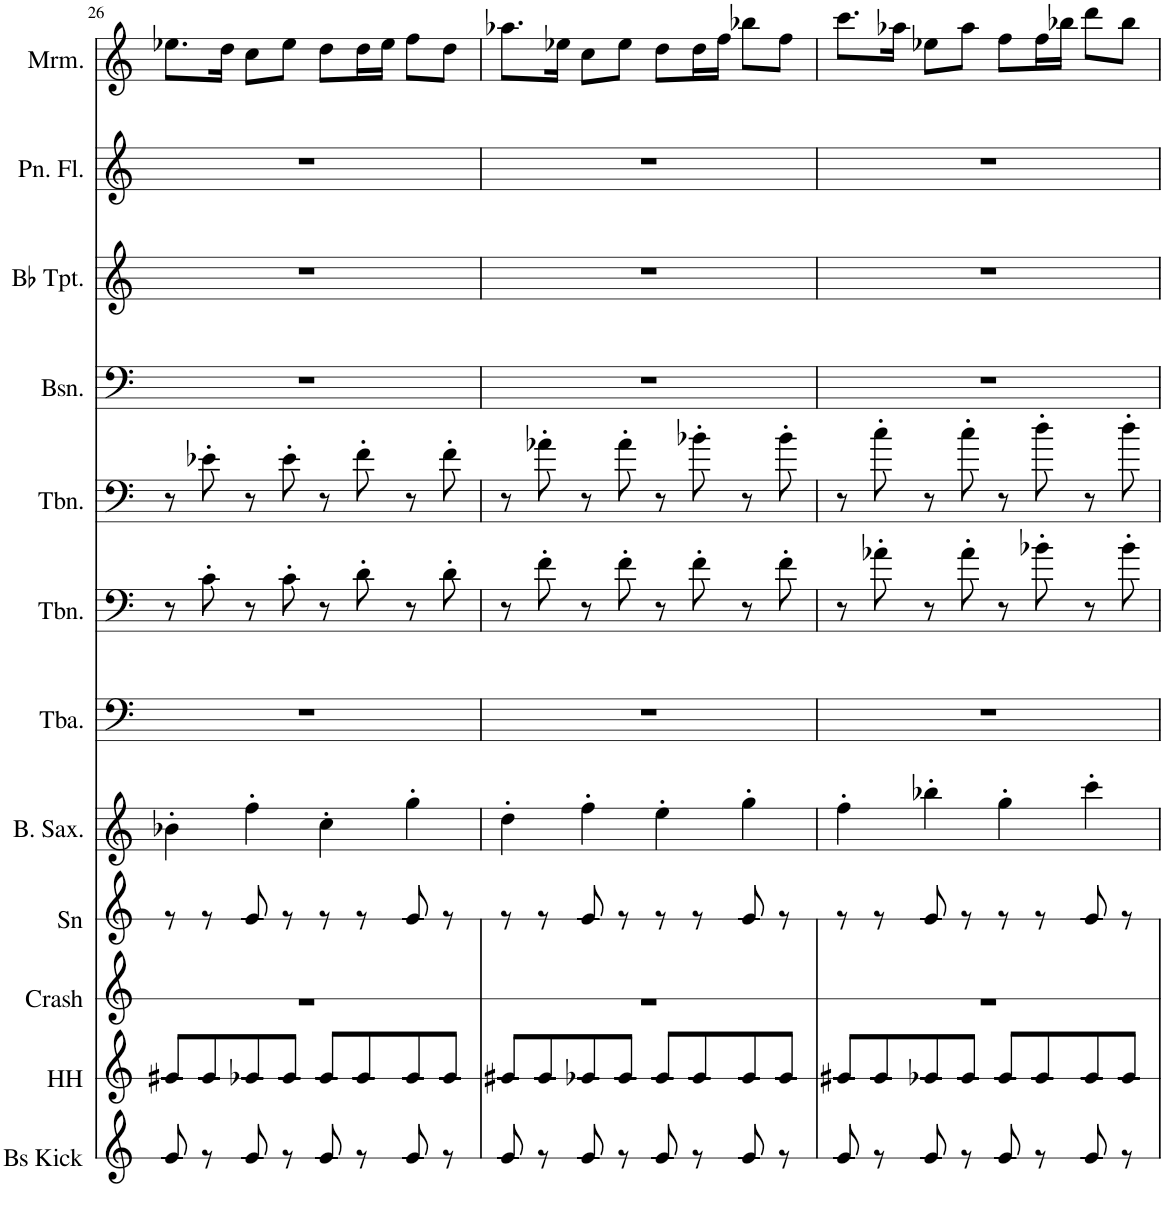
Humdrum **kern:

**kern	**kern	**kern	**kern	**kern	**kern	**kern	**kern	**kern	**kern	**kern	**kern
*part12	*part11	*part10	*part9	*part8	*part7	*part6	*part5	*part4	*part3	*part2	*part1
*staff12	*staff11	*staff10	*staff9	*staff8	*staff7	*staff6	*staff5	*staff4	*staff3	*staff2	*staff1
*I"Bass Kick	*I"Hi-Hats	*I"Crash	*I"Snare	*I"Bass Saxophone	*I"Tuba	*I"Trombone	*I"Trombone	*I"Bassoon	*I"Bb Trumpet	*I"Pan Flute	*I"Marimba
*I'Bs Kick	*I'HH	*I'Crash	*I'Sn	*I'B. Sax.	*I'Tba.	*I'Tbn.	*I'Tbn.	*I'Bsn.	*I'Bb Tpt.	*I'Pn. Fl.	*I'Mrm.
!!LO:PB:g=z
*clefG2	*clefG2	*clefG2	*clefG2	*clefG2	*clefF4	*clefF4	*clefF4	*clefF4	*clefG2	*clefG2	*clefG2
*Trd-7c-12	*Trd-7c-12	*Trd-7c-12	*Trd-7c-12	*Trd15c26	*	*	*	*	*Trd1c2	*	*
*k[]	*k[]	*k[]	*k[]	*k[]	*k[]	*k[]	*k[]	*k[]	*k[]	*k[]	*k[]
*M4/4	*M4/4	*M4/4	*M4/4	*M4/4	*M4/4	*M4/4	*M4/4	*M4/4	*M4/4	*M4/4	*M4/4
=26	=26	=26	=26	=26	=26	=26	=26	=26	=26	=26	=26
8CCC/	8GGG#X/L	1r	8r	4b-X'\	1r	8r	8r	1r	1r	1r	8.ee-X\L
8r	8GGG#/	.	8r	.	.	8c'\	8e-X'\	.	.	.	.
.	.	.	.	.	.	.	.	.	.	.	16dd\Jk
8CCC/	8BBB-X/	.	8CCC/	4ff'\	.	8r	8r	.	.	.	8cc\L
8r	8GGG#/J	.	8r	.	.	8c'\	8e-'\	.	.	.	8ee-\J
8CCC/	8GGG#/L	.	8r	4cc'\	.	8r	8r	.	.	.	8dd\L
8r	8GGG#/	.	8r	.	.	8d'\	8f'\	.	.	.	16dd\L
.	.	.	.	.	.	.	.	.	.	.	16ee-\JJ
8CCC/	8BBB-/	.	8CCC/	4gg'\	.	8r	8r	.	.	.	8ff\L
8r	8GGG#/J	.	8r	.	.	8d'\	8f'\	.	.	.	8dd\J
=27	=27	=27	=27	=27	=27	=27	=27	=27	=27	=27	=27
8CCC/	8GGG#X/L	1r	8r	4dd'\	1r	8r	8r	1r	1r	1r	8.aa-X\L
8r	8GGG#/	.	8r	.	.	8f'\	8a-X'\	.	.	.	.
.	.	.	.	.	.	.	.	.	.	.	16ee-X\Jk
8CCC/	8BBB-X/	.	8CCC/	4ff'\	.	8r	8r	.	.	.	8cc\L
8r	8GGG#/J	.	8r	.	.	8f'\	8a-'\	.	.	.	8ee-\J
8CCC/	8GGG#/L	.	8r	4ee'\	.	8r	8r	.	.	.	8dd\L
8r	8GGG#/	.	8r	.	.	8f'\	8b-X'\	.	.	.	16dd\L
.	.	.	.	.	.	.	.	.	.	.	16ff\JJ
8CCC/	8BBB-/	.	8CCC/	4gg'\	.	8r	8r	.	.	.	8bb-X\L
8r	8GGG#/J	.	8r	.	.	8f'\	8b-'\	.	.	.	8ff\J
=28	=28	=28	=28	=28	=28	=28	=28	=28	=28	=28	=28
8CCC/	8GGG#X/L	1r	8r	4ff'\	1r	8r	8r	1r	1r	1r	8.ccc\L
8r	8GGG#/	.	8r	.	.	8a-X'\	8cc'\	.	.	.	.
.	.	.	.	.	.	.	.	.	.	.	16aa-X\Jk
8CCC/	8BBB-X/	.	8CCC/	4bb-X'\	.	8r	8r	.	.	.	8ee-X\L
8r	8GGG#/J	.	8r	.	.	8a-'\	8cc'\	.	.	.	8aa-\J
8CCC/	8GGG#/L	.	8r	4gg'\	.	8r	8r	.	.	.	8ff\L
8r	8GGG#/	.	8r	.	.	8b-X'\	8dd'\	.	.	.	16ff\L
.	.	.	.	.	.	.	.	.	.	.	16bb-X\JJ
8CCC/	8BBB-/	.	8CCC/	4ccc'\	.	8r	8r	.	.	.	8ddd\L
8r	8GGG#/J	.	8r	.	.	8b-'\	8dd'\	.	.	.	8bb-\J
=	=	=	=	=	=	=	=	=	=	=	=
*-	*-	*-	*-	*-	*-	*-	*-	*-	*-	*-	*-
